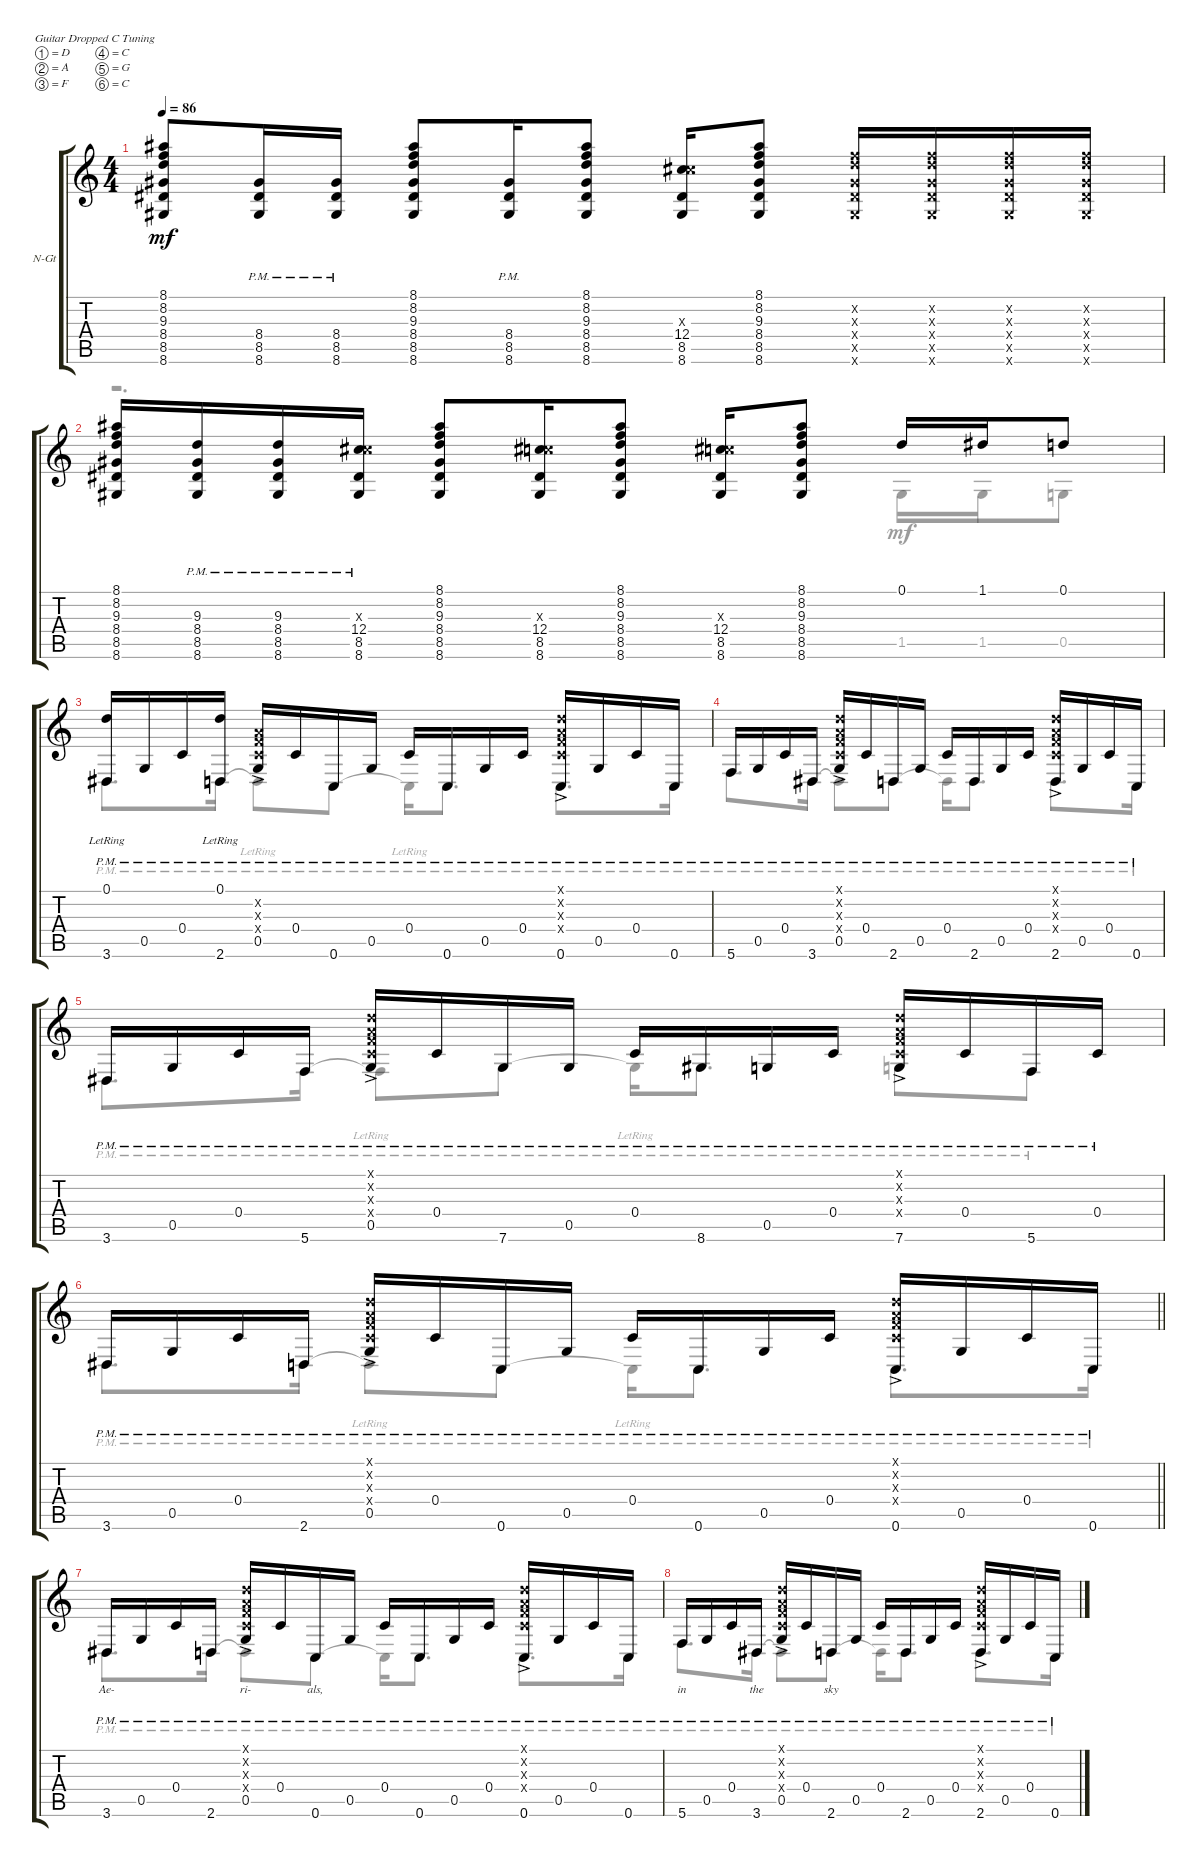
\defaultSystemsLayout 4
\bracketExtendMode groupsimilarinstruments
\firstSystemTrackNameOrientation horizontal
\otherSystemsTrackNameOrientation horizontal
\track ("Nylon Guitar" "N-Gt") {instrument acousticguitarnylon}
\staff {score tabs}
\tuning (D4 A3 F3 C3 G2 C2)
\voice
\ts (4 4)
\tempo 86
\clef g2
\scale
0.520201
\ks c
(8.6 8.5 8.4 9.3 8.2 8.1).8{lyrics (0 "") lyrics (1 "") lyrics (2 "") lyrics (3 "") lyrics (4 "") dy mf} (8.5{pm} 8.6{pm} 8.4{pm}).16 (8.5{pm} 8.6{pm} 8.4{pm}).16 (8.4 8.5 8.6 9.3 8.2 8.1).8 (8.6{pm} 8.5{pm} 8.4{pm}).16 (9.3 8.4 8.5 8.6 8.2 8.1).8 (12.4 8.6 8.5 8.3{x}).16 (9.3 8.5 8.4 8.6 8.1 8.2).8 (8.6{x} 8.5{x} 8.4{x} 9.3{x} 8.2{x}).16 (8.6{x} 8.5{x} 8.4{x} 8.2{x} 9.3{x}).16 (8.6{x} 8.5{x} 8.4{x} 8.2{x} 9.3{x}).16 (8.6{x} 8.5{x} 8.4{x} 8.2{x} 9.3{x}).16 |
\scale
0.479966 (9.3 8.4 8.5 8.6 8.2 8.1).16{lyrics (0 "") lyrics (1 "") lyrics (2 "") lyrics (3 "") lyrics (4 "")} (9.3{pm} 8.4{pm} 8.5{pm} 8.6{pm}).16 (9.3{pm} 8.4{pm} 8.5{pm} 8.6{pm}).16 (12.4{pm} 8.6{pm} 8.5{pm} 8.3{pm x}).16 (9.3 8.4 8.5 8.6 8.2 8.1).8 (12.4 8.6 8.5 8.3{x}).16 (9.3 8.4 8.5 8.6 8.2 8.1).8 (12.4 8.6 8.5 8.3{x}).16 (9.3 8.5 8.6 8.4 8.2 8.1).8 0.1.16 1.1.16 0.1.8 |
\scale
0.520293 (3.6{pm} 0.1{lr}).16{lyrics (0 "") lyrics (1 "") lyrics (2 "") lyrics (3 "") lyrics (4 "")} 0.5{pm}.16 0.4{pm}.16 (2.6{pm} 0.1{lr}).16 (0.5{pm} 0.3{x} 0.2{x} 0.4{ac x}).16 0.4{pm}.16 0.6{pm}.16 0.5{pm}.16 0.4{pm}.16 0.6{pm}.16 0.5{pm}.16 0.4{pm}.16 (0.6{pm} 0.3{x} 0.1{x} 0.2{x} 0.4{ac x}).16 0.5{pm}.16 0.4{pm}.16 0.6{pm}.16 |
\scale
0.479875 5.6{pm}.16{lyrics (0 "") lyrics (1 "") lyrics (2 "") lyrics (3 "") lyrics (4 "")} 0.5{pm}.16 0.4{pm}.16 3.6{pm}.16 (0.5{pm} 0.4{ac x} 0.3{x} 0.2{x} 0.1{x}).16 0.4{pm}.16 2.6{pm}.16 0.5{pm}.16 0.4{pm}.16 2.6{pm}.16 0.5{pm}.16 0.4{pm}.16 (2.6{pm} 0.1{x} 0.2{x} 0.3{x} 0.4{ac x}).16 0.5{pm}.16 0.4{pm}.16 0.6{pm}.16 |
\scale
0.52584 3.6{pm}.16{lyrics (0 "") lyrics (1 "") lyrics (2 "") lyrics (3 "") lyrics (4 "")} 0.5{pm}.16 0.4{pm}.16 5.6{pm}.16 (0.5{pm} 0.4{ac x} 0.3{x} 0.2{x} 0.1{x}).16 0.4{pm}.16 7.6{pm}.16 0.5{pm}.16 0.4{pm}.16 8.6{pm}.16 0.5{pm}.16 0.4{pm}.16 (7.6{pm} 0.1{x} 0.2{x} 0.3{x} 0.4{ac x}).16 0.4{pm}.16 5.6{pm}.16 0.4{pm}.16 |
\scale
0.473823
\barLineRight lightlight
3.6{pm}.16{lyrics (0 "") lyrics (1 "") lyrics (2 "") lyrics (3 "") lyrics (4 "")} 0.5{pm}.16 0.4{pm}.16 2.6{pm}.16 (0.5{pm} 0.4{ac x} 0.3{x} 0.2{x} 0.1{x}).16 0.4{pm}.16 0.6{pm}.16 0.5{pm}.16 0.4{pm}.16 0.6{pm}.16 0.5{pm}.16 0.4{pm}.16 (0.6{pm} 0.1{x} 0.2{x} 0.3{x} 0.4{ac x}).16 0.5{pm}.16 0.4{pm}.16 0.6{pm}.16 |
\scale
0.524581 3.6{pm}.16{lyrics (0 "Ae-") lyrics (1 "") lyrics (2 "") lyrics (3 "") lyrics (4 "")} 0.5{pm}.16{lyrics (0 "") lyrics (1 "") lyrics (2 "") lyrics (3 "") lyrics (4 "")} 0.4{pm}.16{lyrics (0 "") lyrics (1 "") lyrics (2 "") lyrics (3 "") lyrics (4 "")} 2.6{pm}.16{lyrics (0 "") lyrics (1 "") lyrics (2 "") lyrics (3 "") lyrics (4 "")} (0.5{pm} 0.3{x} 0.2{x} 0.4{ac x} 0.1{x}).16{lyrics (0 "ri-") lyrics (1 "") lyrics (2 "") lyrics (3 "") lyrics (4 "")} 0.4{pm}.16{lyrics (0 "") lyrics (1 "") lyrics (2 "") lyrics (3 "") lyrics (4 "")} 0.6{pm}.16{lyrics (0 "als,") lyrics (1 "") lyrics (2 "") lyrics (3 "") lyrics (4 "")} 0.5{pm}.16{lyrics (0 "") lyrics (1 "") lyrics (2 "") lyrics (3 "") lyrics (4 "")} 0.4{pm}.16{lyrics (0 "") lyrics (1 "") lyrics (2 "") lyrics (3 "") lyrics (4 "")} 0.6{pm}.16{lyrics (0 "") lyrics (1 "") lyrics (2 "") lyrics (3 "") lyrics (4 "")} 0.5{pm}.16{lyrics (0 "") lyrics (1 "") lyrics (2 "") lyrics (3 "") lyrics (4 "")} 0.4{pm}.16{lyrics (0 "") lyrics (1 "") lyrics (2 "") lyrics (3 "") lyrics (4 "")} (0.6{pm} 0.3{x} 0.1{x} 0.2{x} 0.4{ac x}).16{lyrics (0 "") lyrics (1 "") lyrics (2 "") lyrics (3 "") lyrics (4 "")} 0.5{pm}.16{lyrics (0 "") lyrics (1 "") lyrics (2 "") lyrics (3 "") lyrics (4 "")} 0.4{pm}.16{lyrics (0 "") lyrics (1 "") lyrics (2 "") lyrics (3 "") lyrics (4 "")} 0.6{pm}.16{lyrics (0 "") lyrics (1 "") lyrics (2 "") lyrics (3 "") lyrics (4 "")} |
\scale
0.475603 5.6{pm}.16{lyrics (0 "in") lyrics (1 "") lyrics (2 "") lyrics (3 "") lyrics (4 "")} 0.5{pm}.16{lyrics (0 "") lyrics (1 "") lyrics (2 "") lyrics (3 "") lyrics (4 "")} 0.4{pm}.16{lyrics (0 "") lyrics (1 "") lyrics (2 "") lyrics (3 "") lyrics (4 "")} 3.6{pm}.16{lyrics (0 "the") lyrics (1 "") lyrics (2 "") lyrics (3 "") lyrics (4 "")} (0.5{pm} 0.4{ac x} 0.3{x} 0.2{x} 0.1{x}).16{lyrics (0 "") lyrics (1 "") lyrics (2 "") lyrics (3 "") lyrics (4 "")} 0.4{pm}.16{lyrics (0 "") lyrics (1 "") lyrics (2 "") lyrics (3 "") lyrics (4 "")} 2.6{pm}.16{lyrics (0 "sky") lyrics (1 "") lyrics (2 "") lyrics (3 "") lyrics (4 "")} 0.5{pm}.16{lyrics (0 "") lyrics (1 "") lyrics (2 "") lyrics (3 "") lyrics (4 "")} 0.4{pm}.16{lyrics (0 "") lyrics (1 "") lyrics (2 "") lyrics (3 "") lyrics (4 "")} 2.6{pm}.16{lyrics (0 "") lyrics (1 "") lyrics (2 "") lyrics (3 "") lyrics (4 "")} 0.5{pm}.16{lyrics (0 "") lyrics (1 "") lyrics (2 "") lyrics (3 "") lyrics (4 "")} 0.4{pm}.16{lyrics (0 "") lyrics (1 "") lyrics (2 "") lyrics (3 "") lyrics (4 "")} (2.6{pm} 0.1{x} 0.2{x} 0.3{x} 0.4{ac x}).16{lyrics (0 "") lyrics (1 "") lyrics (2 "") lyrics (3 "") lyrics (4 "")} 0.5{pm}.16{lyrics (0 "") lyrics (1 "") lyrics (2 "") lyrics (3 "") lyrics (4 "")} 0.4{pm}.16{lyrics (0 "") lyrics (1 "") lyrics (2 "") lyrics (3 "") lyrics (4 "")} 0.6{pm}.16{lyrics (0 "") lyrics (1 "") lyrics (2 "") lyrics (3 "") lyrics (4 "")}
\voice
\clef g2
\ottava regular
\simile none
\scale
0.520201
\ks c
|
\scale
0.479966 r.2{d} 1.5.16 1.5.16 0.5.8 |
\scale
0.520293 3.6{pm}.8{d} 2.6{pm}.16 2.6{pm lr t}.8 0.6{pm}.8 0.6{pm lr t}.16 0.6{pm}.8{d} 0.6{pm}.8{d} 0.6{pm}.16 |
\scale
0.479875 5.6{pm}.8{d} 3.6{pm}.16 3.6{pm t}.8 2.6{pm}.8 2.6{pm t}.16 2.6{pm}.8{d} 2.6{pm}.8{d} 0.6{pm}.16 |
\scale
0.52584 3.6{pm}.8{d} 5.6{pm}.16 5.6{pm lr t}.8 7.6{pm}.8 7.6{pm lr t}.16 8.6{pm}.8{d} 7.6{pm}.8 5.6{pm}.8 |
\scale
0.473823
\barLineRight lightlight
3.6{pm}.8{d} 2.6{pm}.16 2.6{pm lr t}.8 0.6{pm}.8 0.6{pm lr t}.16 0.6{pm}.8{d} 0.6{pm}.8{d} 0.6{pm}.16 |
\scale
0.524581 3.6{pm}.8{d} 2.6{pm}.16 2.6{pm t}.8 0.6{pm}.8 0.6{pm t}.16 0.6{pm}.8{d} 0.6{pm}.8{d} 0.6{pm}.16 |
\scale
0.475603 5.6{pm}.8{d} 3.6{pm}.16 3.6{pm t}.8 2.6{pm}.8 2.6{pm t}.16 2.6{pm}.8{d} 2.6{pm}.8{d} 0.6{pm}.16
